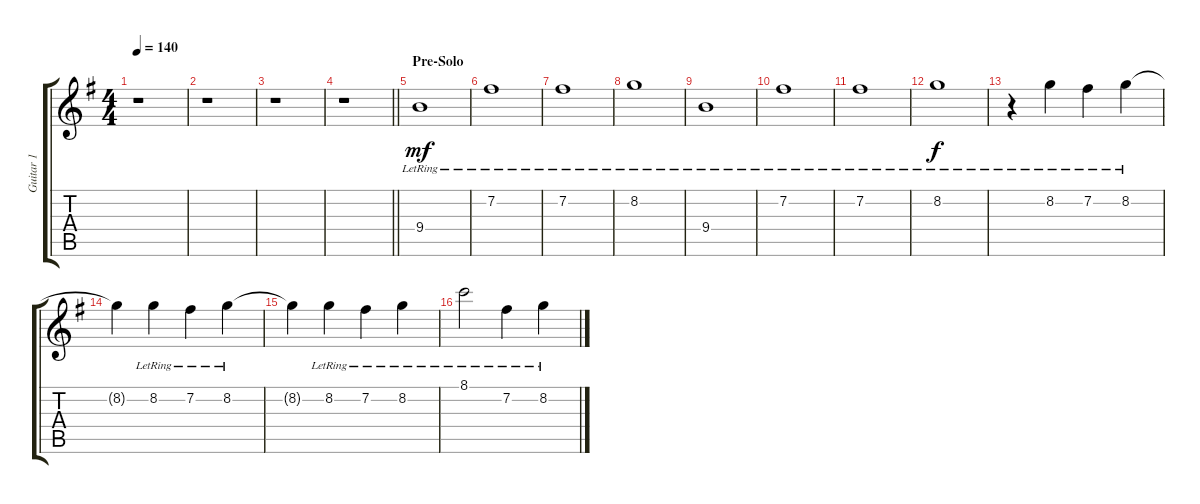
\track ("Guitar 1" "Guitar 1") {instrument distortionguitar}
\staff {score tabs}
\tuning (E4 B3 G3 D3 A2 E2) {hide}
\ts (4 4)
\tempo 140
\clef g2
\ks eminor
r.1{dy f} |
r.1 |
r.1 |
\barLineRight lightlight
r.1 |
\section ("" "Pre-Solo")
9.4{lr}.1{dy mf instrument electricguitarjazz} |
7.2{lr}.1 |
7.2{lr}.1 |
8.2{lr}.1 |
9.4{lr}.1 |
7.2{lr}.1 |
7.2{lr}.1 |
8.2{lr}.1{dy f} |
r.4 8.2{lr}.4 7.2{lr}.4 8.2{lr}.4 |
8.2{t}.4 8.2{lr}.4 7.2{lr}.4 8.2{lr}.4 |
8.2{t}.4 8.2{lr}.4 7.2{lr}.4 8.2{lr}.4 |
8.1{lr}.2 7.2{lr}.4 8.2{lr}.4
